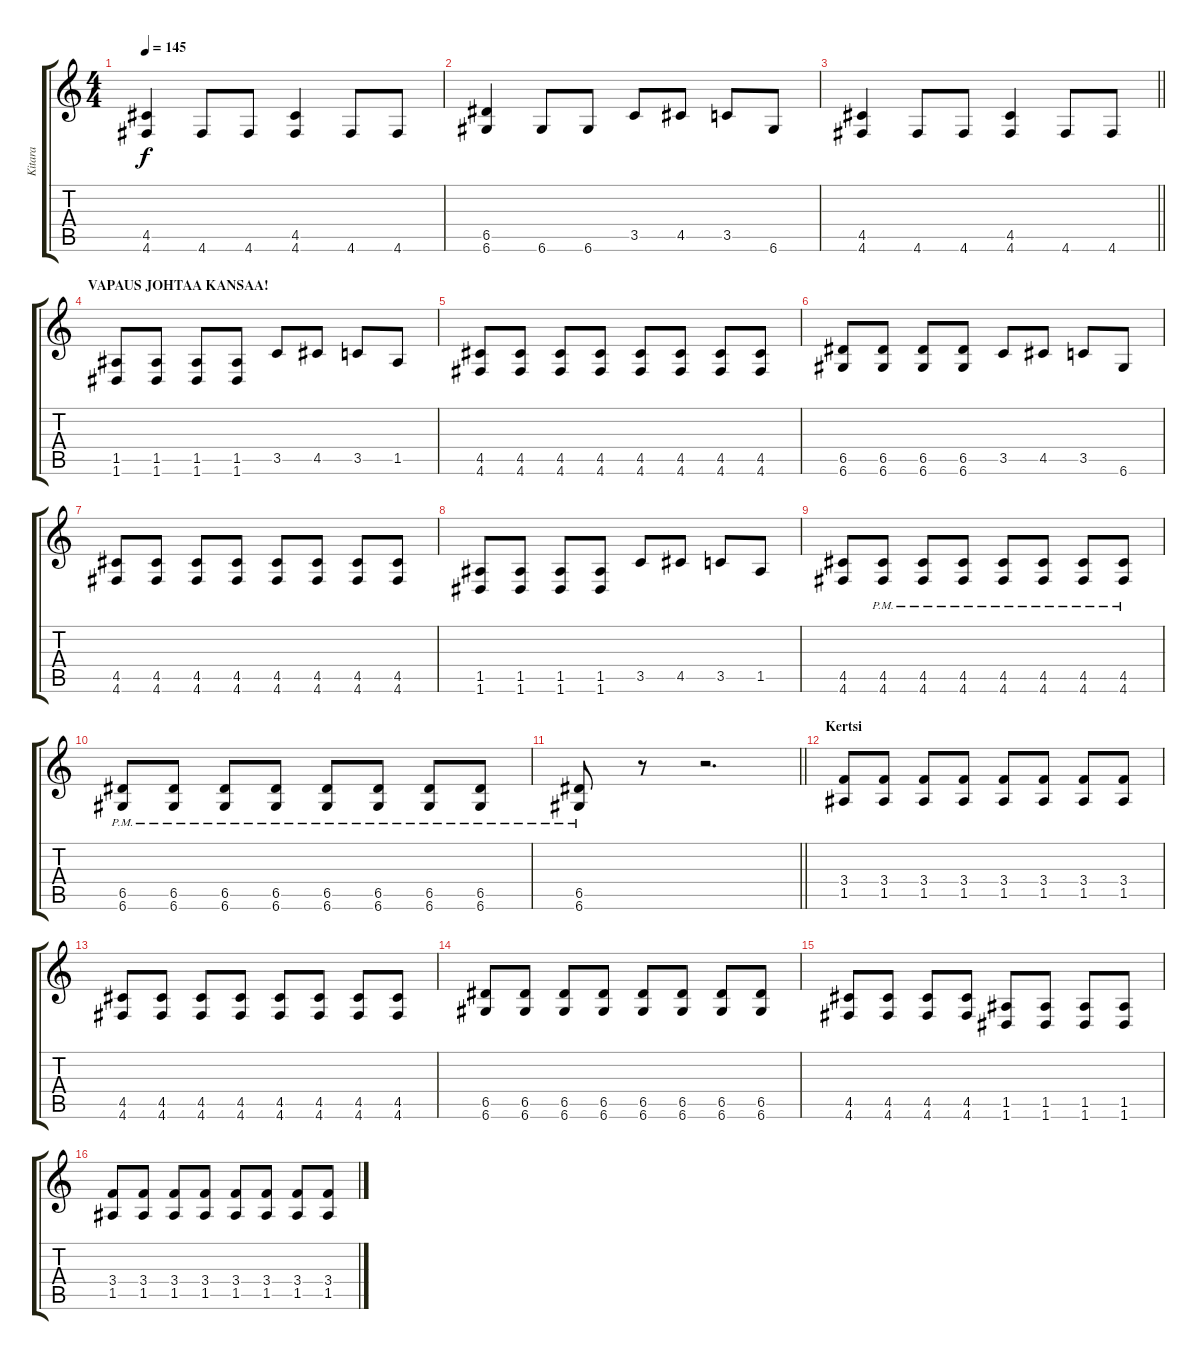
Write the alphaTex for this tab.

\track ("Kitara" "Kitara") {instrument distortionguitar}
\staff {score tabs}
\tuning (E4 B3 G3 D3 A2 D2) {hide}
\ts (4 4)
\tempo 145
\clef g2
\ks c
(4.5 4.6).4{dy f} 4.6.8 4.6.8 (4.5 4.6).4 4.6.8 4.6.8 |
(6.5 6.6).4 6.6.8 6.6.8 3.5.8 4.5.8 3.5.8 6.6.8 |
\barLineRight lightlight
(4.5 4.6).4 4.6.8 4.6.8 (4.5 4.6).4 4.6.8 4.6.8 |
\section ("" "VAPAUS JOHTAA KANSAA!")
(1.5 1.6).8 (1.5 1.6).8 (1.5 1.6).8 (1.5 1.6).8 3.5.8 4.5.8 3.5.8 1.5.8 |
(4.5 4.6).8 (4.5 4.6).8 (4.5 4.6).8 (4.5 4.6).8 (4.5 4.6).8 (4.5 4.6).8 (4.5 4.6).8 (4.5 4.6).8 |
(6.5 6.6).8 (6.5 6.6).8 (6.5 6.6).8 (6.5 6.6).8 3.5.8 4.5.8 3.5.8 6.6.8 |
(4.5 4.6).8 (4.5 4.6).8 (4.5 4.6).8 (4.5 4.6).8 (4.5 4.6).8 (4.5 4.6).8 (4.5 4.6).8 (4.5 4.6).8 |
(1.5 1.6).8 (1.5 1.6).8 (1.5 1.6).8 (1.5 1.6).8 3.5.8 4.5.8 3.5.8 1.5.8 |
(4.5 4.6).8 (4.5{pm} 4.6{pm}).8 (4.5{pm} 4.6{pm}).8 (4.5{pm} 4.6{pm}).8 (4.5{pm} 4.6{pm}).8 (4.5{pm} 4.6{pm}).8 (4.5{pm} 4.6{pm}).8 (4.5{pm} 4.6{pm}).8 |
(6.5{pm} 6.6{pm}).8 (6.5{pm} 6.6{pm}).8 (6.5{pm} 6.6{pm}).8 (6.5{pm} 6.6{pm}).8 (6.5{pm} 6.6{pm}).8 (6.5{pm} 6.6{pm}).8 (6.5{pm} 6.6{pm}).8 (6.5{pm} 6.6{pm}).8 |
\barLineRight lightlight
(6.5{pm} 6.6{pm}).8 r.8 r.2{d} |
\section ("" "Kertsi")
(3.4 1.5).8 (3.4 1.5).8 (3.4 1.5).8 (3.4 1.5).8 (3.4 1.5).8 (3.4 1.5).8 (3.4 1.5).8 (3.4 1.5).8 |
(4.5 4.6).8 (4.5 4.6).8 (4.5 4.6).8 (4.5 4.6).8 (4.5 4.6).8 (4.5 4.6).8 (4.5 4.6).8 (4.5 4.6).8 |
(6.5 6.6).8 (6.5 6.6).8 (6.5 6.6).8 (6.5 6.6).8 (6.5 6.6).8 (6.5 6.6).8 (6.5 6.6).8 (6.5 6.6).8 |
(4.5 4.6).8 (4.5 4.6).8 (4.5 4.6).8 (4.5 4.6).8 (1.5 1.6).8 (1.5 1.6).8 (1.5 1.6).8 (1.5 1.6).8 |
(3.4 1.5).8 (3.4 1.5).8 (3.4 1.5).8 (3.4 1.5).8 (3.4 1.5).8 (3.4 1.5).8 (3.4 1.5).8 (3.4 1.5).8
